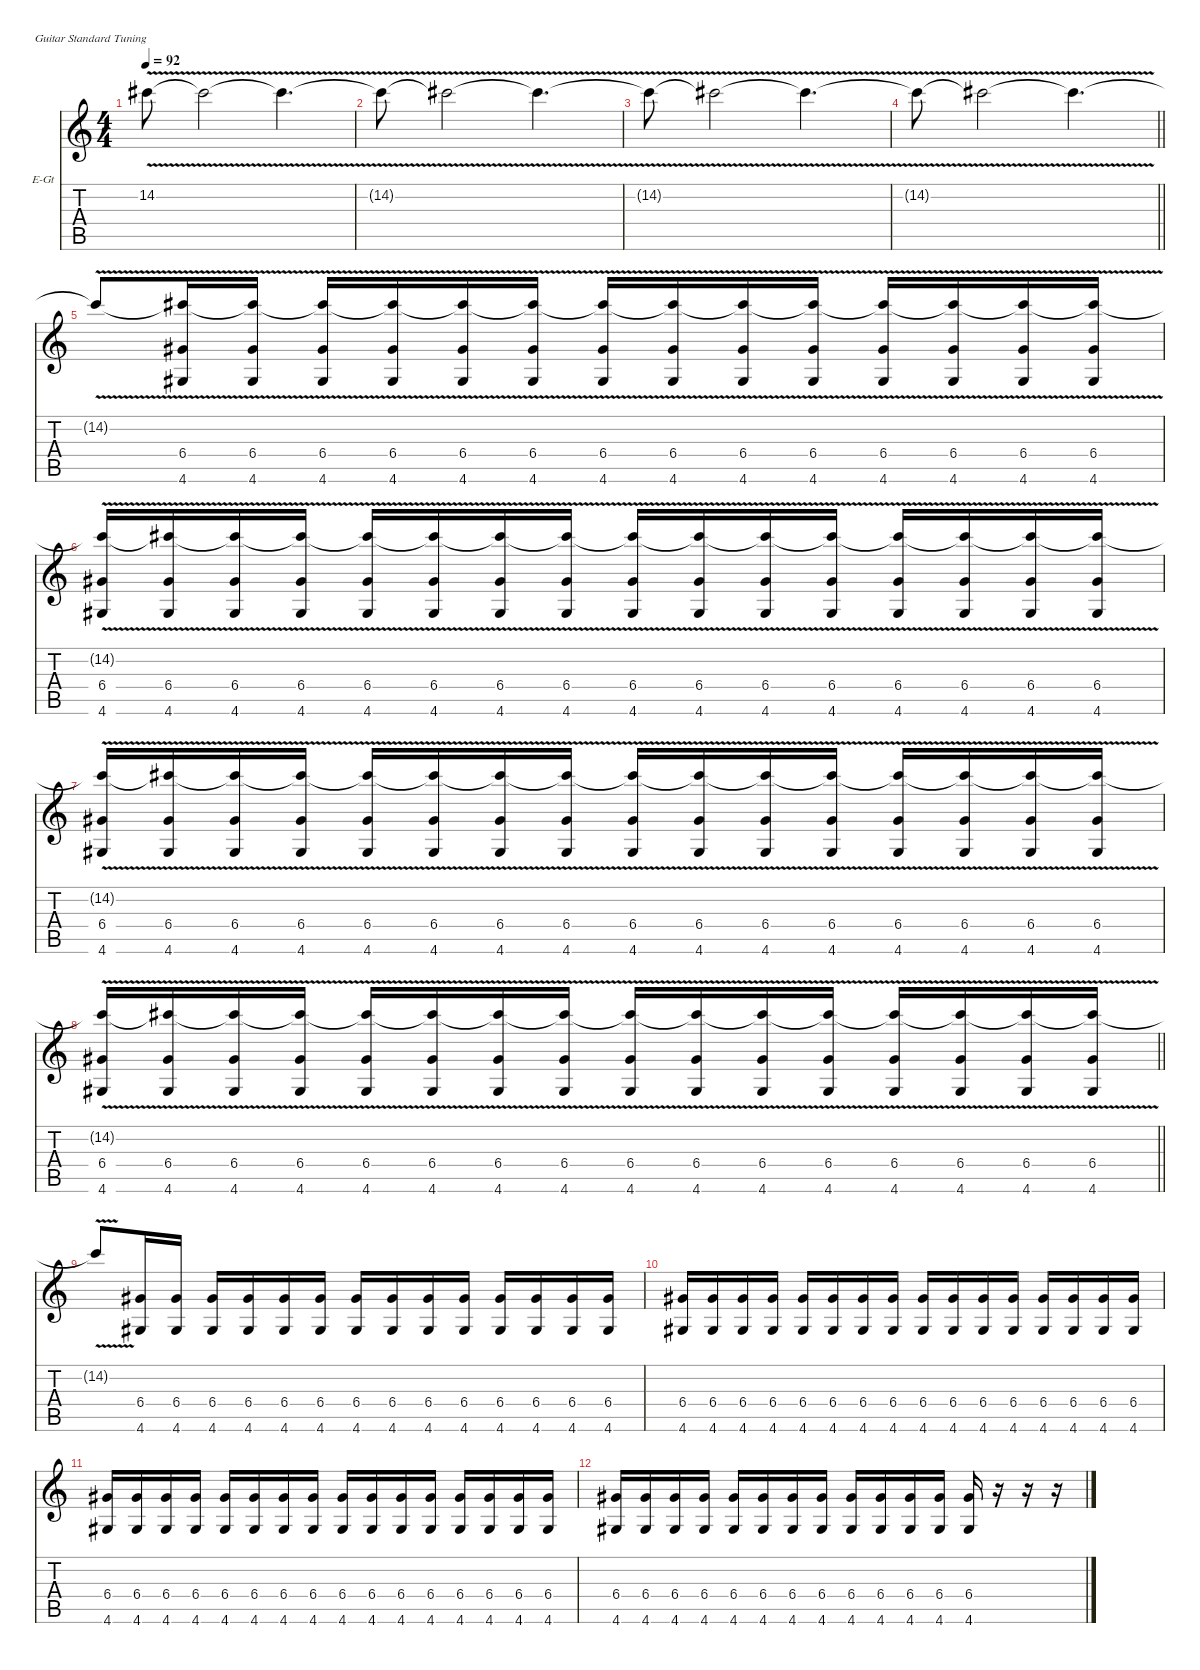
\hideDynamics
\bracketExtendMode nobrackets
\firstSystemTrackNameOrientation horizontal
\otherSystemsTrackNameOrientation horizontal
\track ("Guitar Delay" "E-Gt") {instrument distortionguitar}
\staff {score tabs}
\tuning (E4 B3 G3 D3 A2 E2)
\ts (4 4)
\tempo 92
\clef g2
\ks aminor
14.2{v t acc #}.8{dy mf beam Down} 14.2{v t acc #}.2{beam Down} 14.2{v t acc #}.4{d beam Down} |
14.2{v t acc #}.8{beam Down} 14.2{v t acc #}.2{beam Down} 14.2{v t acc #}.4{d beam Down} |
14.2{v t acc #}.8{beam Down} 14.2{v t acc #}.2{beam Down} 14.2{v t acc #}.4{d beam Down} |
\barLineRight lightlight
14.2{v t acc #}.8{beam Down} 14.2{v t acc #}.2{beam Down} 14.2{v t acc #}.4{d beam Down} |
14.2{v t acc #}.8{dy f beam Up} (6.4{acc #} 4.6{acc #} 14.2{v t acc #}).16{dy mp beam Up} (6.4{acc #} 4.6{acc #} 14.2{v t acc #}).16{beam Up} (6.4{acc #} 4.6{acc #} 14.2{v t acc #}).16{beam Up} (6.4{acc #} 4.6{acc #} 14.2{v t acc #}).16{beam Up} (6.4{acc #} 4.6{acc #} 14.2{v t acc #}).16{beam Up} (6.4{acc #} 4.6{acc #} 14.2{v t acc #}).16{beam Up} (6.4{acc #} 4.6{acc #} 14.2{v t acc #}).16{beam Up} (6.4{acc #} 4.6{acc #} 14.2{v t acc #}).16{beam Up} (6.4{acc #} 4.6{acc #} 14.2{v t acc #}).16{beam Up} (6.4{acc #} 4.6{acc #} 14.2{v t acc #}).16{beam Up} (6.4{acc #} 4.6{acc #} 14.2{v t acc #}).16{beam Up} (6.4{acc #} 4.6{acc #} 14.2{v t acc #}).16{beam Up} (6.4{acc #} 4.6{acc #} 14.2{v t acc #}).16{beam Up} (6.4{acc #} 4.6{acc #} 14.2{v t acc #}).16{beam Up} |
(6.4{acc #} 4.6{acc #} 14.2{v t acc #}).16{beam Up} (6.4{acc #} 4.6{acc #} 14.2{v t acc #}).16{beam Up} (6.4{acc #} 4.6{acc #} 14.2{v t acc #}).16{beam Up} (6.4{acc #} 4.6{acc #} 14.2{v t acc #}).16{beam Up} (6.4{acc #} 4.6{acc #} 14.2{v t acc #}).16{beam Up} (6.4{acc #} 4.6{acc #} 14.2{v t acc #}).16{beam Up} (6.4{acc #} 4.6{acc #} 14.2{v t acc #}).16{beam Up} (6.4{acc #} 4.6{acc #} 14.2{v t acc #}).16{beam Up} (6.4{acc #} 4.6{acc #} 14.2{v t acc #}).16{beam Up} (6.4{acc #} 4.6{acc #} 14.2{v t acc #}).16{beam Up} (6.4{acc #} 4.6{acc #} 14.2{v t acc #}).16{beam Up} (6.4{acc #} 4.6{acc #} 14.2{v t acc #}).16{beam Up} (6.4{acc #} 4.6{acc #} 14.2{v t acc #}).16{beam Up} (6.4{acc #} 4.6{acc #} 14.2{v t acc #}).16{beam Up} (6.4{acc #} 4.6{acc #} 14.2{v t acc #}).16{beam Up} (6.4{acc #} 4.6{acc #} 14.2{v t acc #}).16{beam Up} |
(6.4{acc #} 4.6{acc #} 14.2{v t acc #}).16{beam Up} (6.4{acc #} 4.6{acc #} 14.2{v t acc #}).16{beam Up} (6.4{acc #} 4.6{acc #} 14.2{v t acc #}).16{beam Up} (6.4{acc #} 4.6{acc #} 14.2{v t acc #}).16{beam Up} (6.4{acc #} 4.6{acc #} 14.2{v t acc #}).16{beam Up} (6.4{acc #} 4.6{acc #} 14.2{v t acc #}).16{beam Up} (6.4{acc #} 4.6{acc #} 14.2{v t acc #}).16{beam Up} (6.4{acc #} 4.6{acc #} 14.2{v t acc #}).16{beam Up} (6.4{acc #} 4.6{acc #} 14.2{v t acc #}).16{beam Up} (6.4{acc #} 4.6{acc #} 14.2{v t acc #}).16{beam Up} (6.4{acc #} 4.6{acc #} 14.2{v t acc #}).16{beam Up} (6.4{acc #} 4.6{acc #} 14.2{v t acc #}).16{beam Up} (6.4{acc #} 4.6{acc #} 14.2{v t acc #}).16{beam Up} (6.4{acc #} 4.6{acc #} 14.2{v t acc #}).16{beam Up} (6.4{acc #} 4.6{acc #} 14.2{v t acc #}).16{beam Up} (6.4{acc #} 4.6{acc #} 14.2{v t acc #}).16{beam Up} |
\barLineRight lightlight
(6.4{acc #} 4.6{acc #} 14.2{v t acc #}).16{beam Up} (6.4{acc #} 4.6{acc #} 14.2{v t acc #}).16{beam Up} (6.4{acc #} 4.6{acc #} 14.2{v t acc #}).16{beam Up} (6.4{acc #} 4.6{acc #} 14.2{v t acc #}).16{beam Up} (6.4{acc #} 4.6{acc #} 14.2{v t acc #}).16{beam Up} (6.4{acc #} 4.6{acc #} 14.2{v t acc #}).16{beam Up} (6.4{acc #} 4.6{acc #} 14.2{v t acc #}).16{beam Up} (6.4{acc #} 4.6{acc #} 14.2{v t acc #}).16{beam Up} (6.4{acc #} 4.6{acc #} 14.2{v t acc #}).16{beam Up} (6.4{acc #} 4.6{acc #} 14.2{v t acc #}).16{beam Up} (6.4{acc #} 4.6{acc #} 14.2{v t acc #}).16{beam Up} (6.4{acc #} 4.6{acc #} 14.2{v t acc #}).16{beam Up} (6.4{acc #} 4.6{acc #} 14.2{v t acc #}).16{beam Up} (6.4{acc #} 4.6{acc #} 14.2{v t acc #}).16{beam Up} (6.4{acc #} 4.6{acc #} 14.2{v t acc #}).16{beam Up} (6.4{acc #} 4.6{acc #} 14.2{v t acc #}).16{beam Up} |
14.2{v t acc #}.8{dy f beam Up} (6.4{acc #} 4.6{acc #}).16{dy mp beam Up} (6.4{acc #} 4.6{acc #}).16{beam Up} (6.4{acc #} 4.6{acc #}).16{beam Up} (6.4{acc #} 4.6{acc #}).16{beam Up} (6.4{acc #} 4.6{acc #}).16{beam Up} (6.4{acc #} 4.6{acc #}).16{beam Up} (6.4{acc #} 4.6{acc #}).16{beam Up} (6.4{acc #} 4.6{acc #}).16{beam Up} (6.4{acc #} 4.6{acc #}).16{beam Up} (6.4{acc #} 4.6{acc #}).16{beam Up} (6.4{acc #} 4.6{acc #}).16{beam Up} (6.4{acc #} 4.6{acc #}).16{beam Up} (6.4{acc #} 4.6{acc #}).16{beam Up} (6.4{acc #} 4.6{acc #}).16{beam Up} |
(6.4{acc #} 4.6{acc #}).16{beam Up} (6.4{acc #} 4.6{acc #}).16{beam Up} (6.4{acc #} 4.6{acc #}).16{beam Up} (6.4{acc #} 4.6{acc #}).16{beam Up} (6.4{acc #} 4.6{acc #}).16{beam Up} (6.4{acc #} 4.6{acc #}).16{beam Up} (6.4{acc #} 4.6{acc #}).16{beam Up} (6.4{acc #} 4.6{acc #}).16{beam Up} (6.4{acc #} 4.6{acc #}).16{beam Up} (6.4{acc #} 4.6{acc #}).16{beam Up} (6.4{acc #} 4.6{acc #}).16{beam Up} (6.4{acc #} 4.6{acc #}).16{beam Up} (6.4{acc #} 4.6{acc #}).16{beam Up} (6.4{acc #} 4.6{acc #}).16{beam Up} (6.4{acc #} 4.6{acc #}).16{beam Up} (6.4{acc #} 4.6{acc #}).16{beam Up} |
(6.4{acc #} 4.6{acc #}).16{beam Up} (6.4{acc #} 4.6{acc #}).16{beam Up} (6.4{acc #} 4.6{acc #}).16{beam Up} (6.4{acc #} 4.6{acc #}).16{beam Up} (6.4{acc #} 4.6{acc #}).16{beam Up} (6.4{acc #} 4.6{acc #}).16{beam Up} (6.4{acc #} 4.6{acc #}).16{beam Up} (6.4{acc #} 4.6{acc #}).16{beam Up} (6.4{acc #} 4.6{acc #}).16{beam Up} (6.4{acc #} 4.6{acc #}).16{beam Up} (6.4{acc #} 4.6{acc #}).16{beam Up} (6.4{acc #} 4.6{acc #}).16{beam Up} (6.4{acc #} 4.6{acc #}).16{beam Up} (6.4{acc #} 4.6{acc #}).16{beam Up} (6.4{acc #} 4.6{acc #}).16{beam Up} (6.4{acc #} 4.6{acc #}).16{beam Up} |
(6.4{acc #} 4.6{acc #}).16{beam Up} (6.4{acc #} 4.6{acc #}).16{beam Up} (6.4{acc #} 4.6{acc #}).16{beam Up} (6.4{acc #} 4.6{acc #}).16{beam Up} (6.4{acc #} 4.6{acc #}).16{beam Up} (6.4{acc #} 4.6{acc #}).16{beam Up} (6.4{acc #} 4.6{acc #}).16{beam Up} (6.4{acc #} 4.6{acc #}).16{beam Up} (6.4{acc #} 4.6{acc #}).16{beam Up} (6.4{acc #} 4.6{acc #}).16{beam Up} (6.4{acc #} 4.6{acc #}).16{beam Up} (6.4{acc #} 4.6{acc #}).16{beam Up} (6.4{acc #} 4.6{acc #}).16{beam Up} r.16{beam Up} r.16{beam Up} r.16{beam Up}
